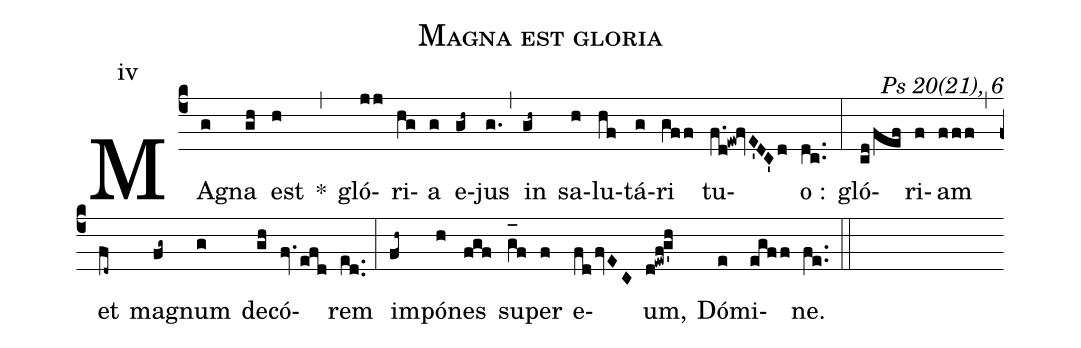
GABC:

name:Magna est gloria;
commentary: Ps 20(21), 6;
mode:iv;
%%
(c4) MA(g)gna(gh) est(h) *(,) gló(jj)ri(hg)a(g) e(gh~)jus(g.) (,) in(gh~) sa(h)lu(hf)tá(g)ri(gff) tu(f.d!ew!fvE'DC'd)o :(dc..) (:) gló(cd/fef)ri(f)am(fff) (,) et(fd~) ma(fg~)gnum(g) de(gh)có(fv.efd)rem(ed..) (:) im(fh~)pó(h)nes(fgf) su(g_[oh:h]f)per(f) e(fdfvEC)um,(d!ewf!g'h) Dó(e)mi(egff)ne.(fe..) (::)
